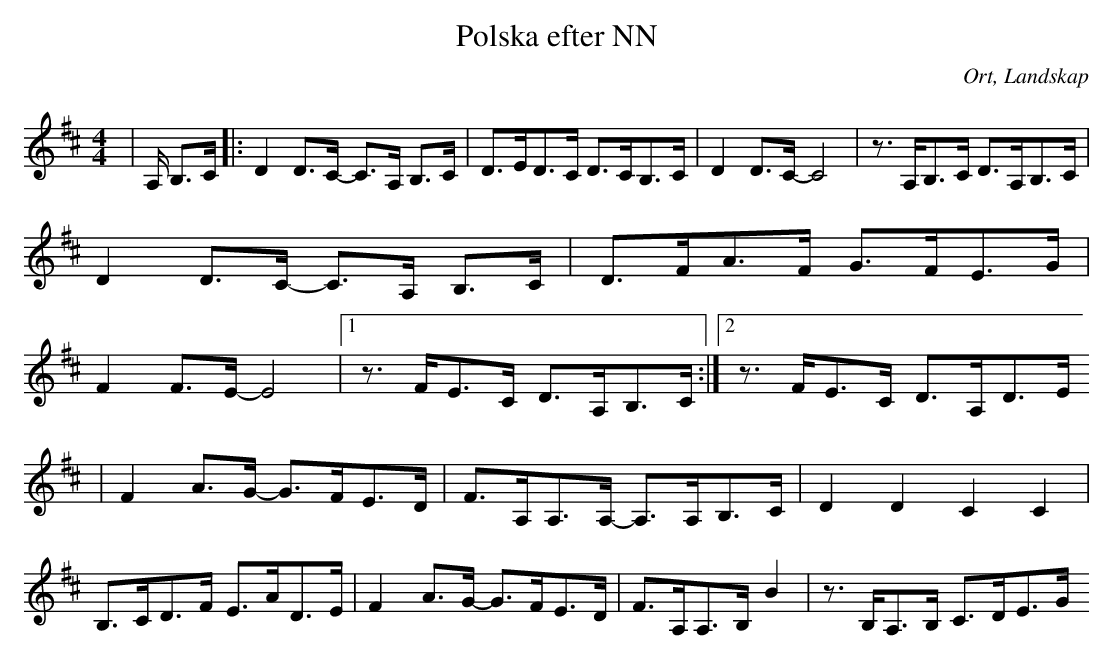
X:1
T:Polska efter NN
O:Ort, Landskap
M:4/4
L:1/8
K:D
| A,/ B,>C |: D2 D>C - C>A, B,>C | D>ED>C D>CB,>C | D2 D>C - C4 | z>A,B,>C D>A,B,>C | D2 D>C - C>A, B,>C | D>FA>F G>FE>G | F2 F>E - E4 |1 z>FE>C D>A,B,>C :|2 z>FE>C D>A,D>E
| F2 A>G - G>FE>D | F>A,A,>A, - A,>A,B,>C | D2 D2 C2 C2 | B,>CD>F E>AD>E | F2 A>G - G>FE>D | F>A,A,>B, - B2, | z>B,A,>B, C>DE>G
